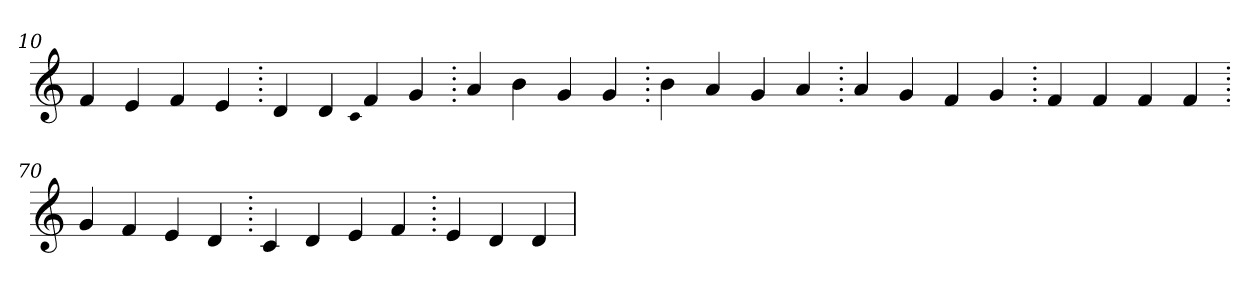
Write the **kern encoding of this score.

**kern
*part1
*staff1
*clefG2
=10.
4f
4e
4f
4e
=20.
4d
4d
qqc
4f
4g
=30.
4a
4b
4g
4g
=40.
4b
4a
4g
4a
=50.
4a
4g
4f
4g
=60.
4f
4f
4f
4f
=70.
4g
4f
4e
4d
=80.
4c
4d
4e
4f
=90.
4e
4d
4d
=
*-
